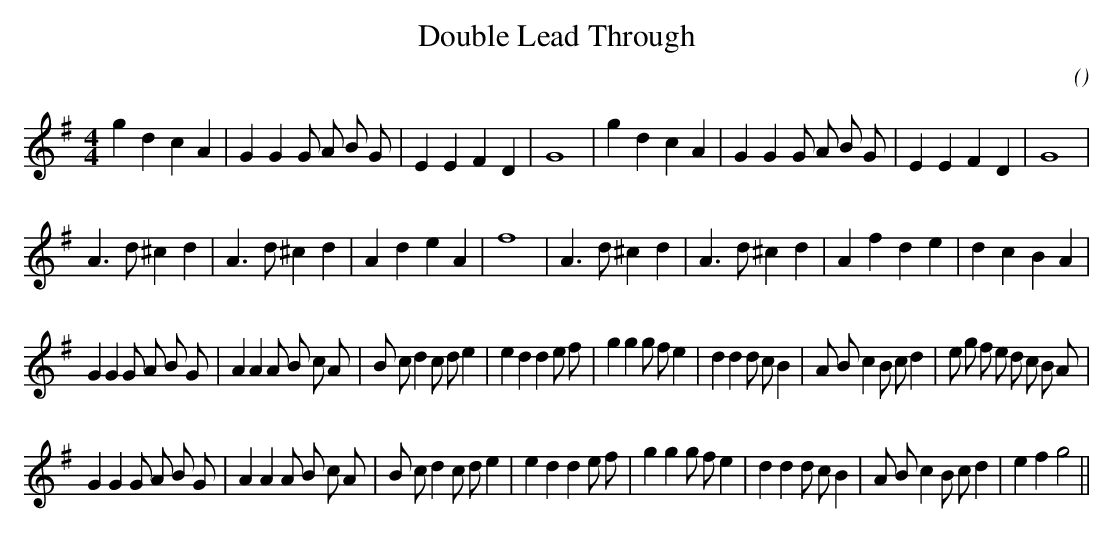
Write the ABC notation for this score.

X:1
T: Double Lead Through
C:
O:
M:4/4
K:G
K:G
M:4/4
L:1/16
g4 d4 c4 A4 |G4 G4 G2 A2 B2 G2 |E4 E4 F4 D4 |G16 |g4 d4 c4 A4 |G4 G4 G2 A2 B2 G2 |E4 E4 F4 D4 |G16 |
A6 d2 ^c4 d4 |A6 d2 ^c4 d4 |A4 d4 e4 A4 |f16 |A6 d2 ^c4 d4 |A6 d2 ^c4 d4 |A4 f4 d4 e4 |d4 c4 B4 A4 |
G4 G4 G2 A2 B2 G2 |A4 A4 A2 B2 c2 A2 |B2 c2 d4 c2 d2 e4 |e4 d4 d4 e2 f2 |g4 g4 g2 f2 e4 |d4 d4 d2 c2 B4 |A2 B2 c4 B2 c2 d4 |e2 g2 f2 e2 d2 c2 B2 A2 |
G4 G4 G2 A2 B2 G2 |A4 A4 A2 B2 c2 A2 |B2 c2 d4 c2 d2 e4 |e4 d4 d4 e2 f2 |g4 g4 g2 f2 e4 |d4 d4 d2 c2 B4 |A2 B2 c4 B2 c2 d4 |e4 f4 g8 ||
